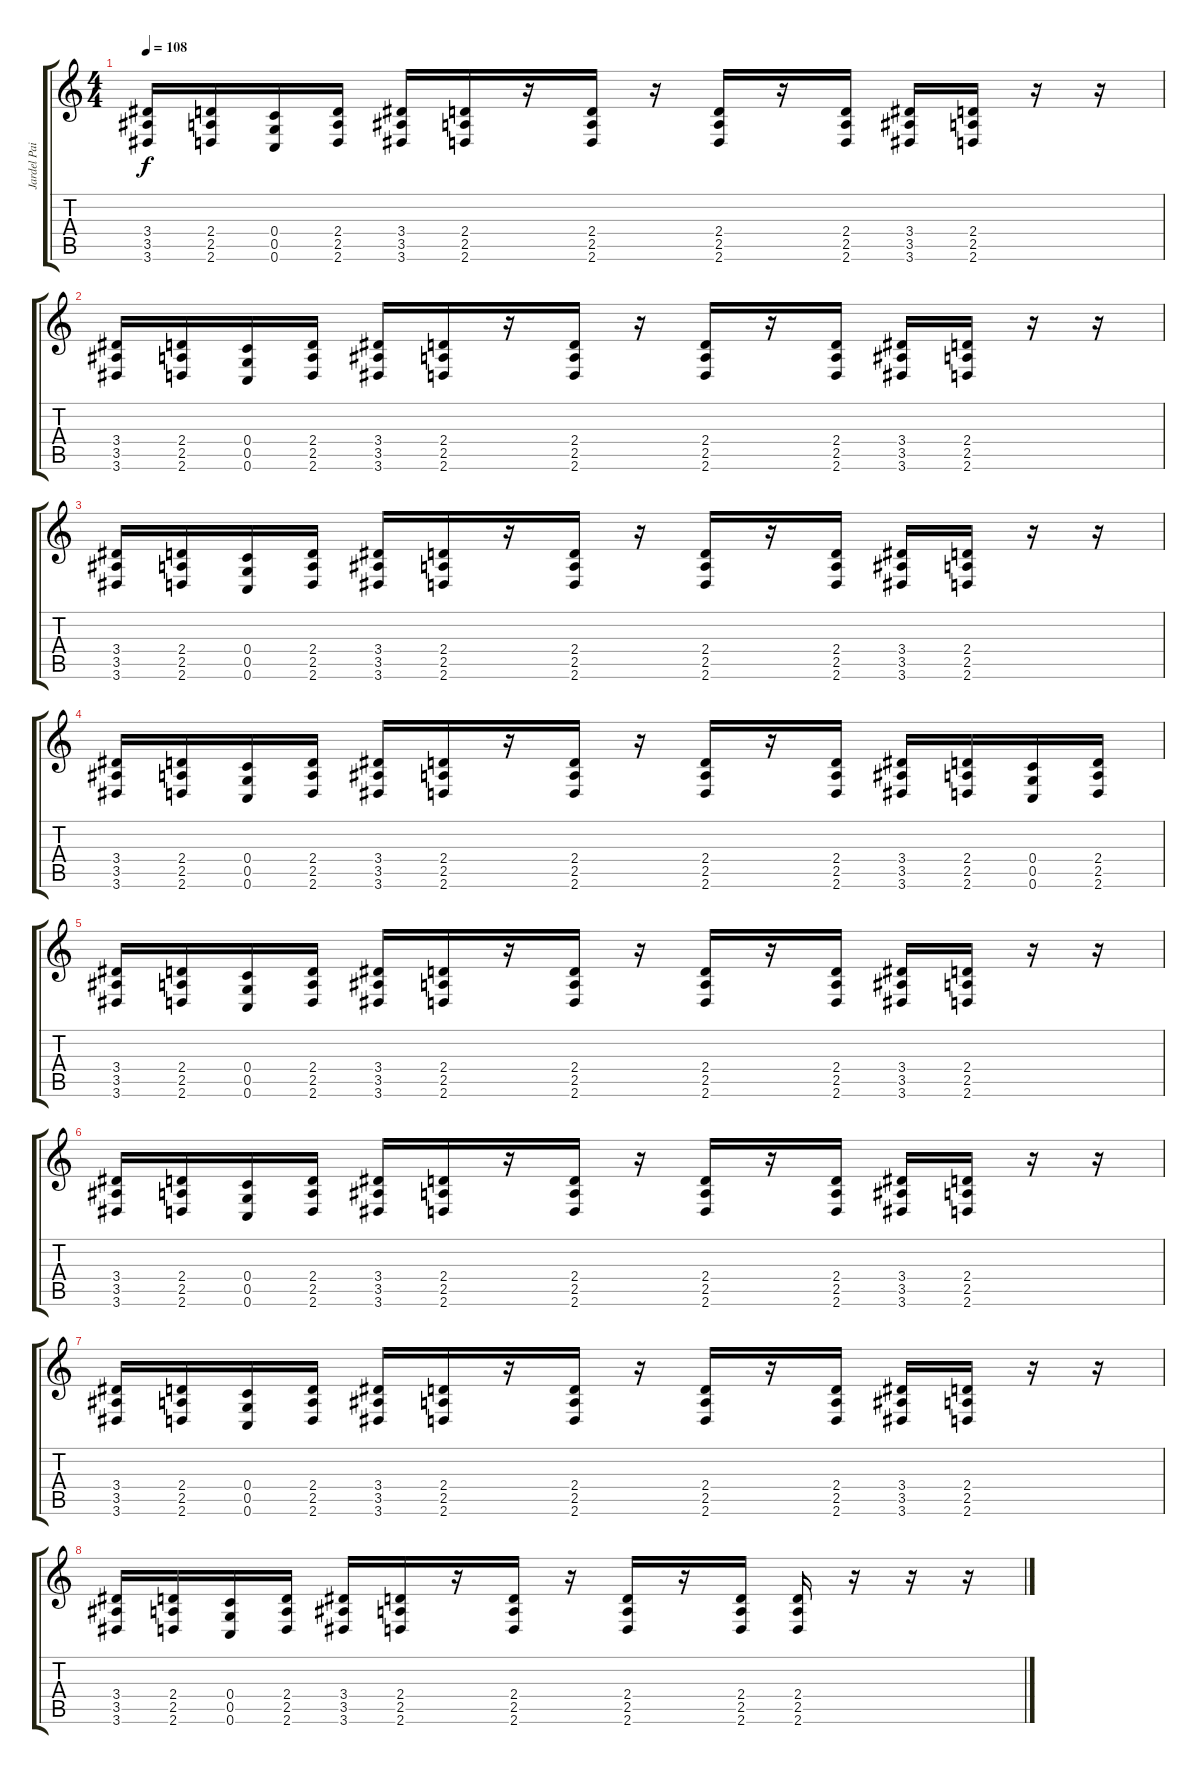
\track ("Jardel Paisante [Guitar]" "Jardel Pai") {instrument distortionguitar}
\staff {score tabs}
\tuning (D4 A3 F3 C3 G2 C2) {hide}
\ts (4 4)
\tempo 108
\clef g2
\ks c
(3.4 3.5 3.6).16{dy f volume 16 balance 0 instrument distortionguitar} (2.4 2.5 2.6).16 (0.4 0.5 0.6).16 (2.4 2.5 2.6).16 (3.4 3.5 3.6).16 (2.4 2.5 2.6).16 r.16 (2.4 2.5 2.6).16 r.16 (2.4 2.5 2.6).16 r.16 (2.4 2.5 2.6).16 (3.4 3.5 3.6).16 (2.4 2.5 2.6).16 r.16 r.16 |
(3.4 3.5 3.6).16 (2.4 2.5 2.6).16 (0.4 0.5 0.6).16 (2.4 2.5 2.6).16 (3.4 3.5 3.6).16 (2.4 2.5 2.6).16 r.16 (2.4 2.5 2.6).16 r.16 (2.4 2.5 2.6).16 r.16 (2.4 2.5 2.6).16 (3.4 3.5 3.6).16 (2.4 2.5 2.6).16 r.16 r.16 |
(3.4 3.5 3.6).16 (2.4 2.5 2.6).16 (0.4 0.5 0.6).16 (2.4 2.5 2.6).16 (3.4 3.5 3.6).16 (2.4 2.5 2.6).16 r.16 (2.4 2.5 2.6).16 r.16 (2.4 2.5 2.6).16 r.16 (2.4 2.5 2.6).16 (3.4 3.5 3.6).16 (2.4 2.5 2.6).16 r.16 r.16 |
(3.4 3.5 3.6).16 (2.4 2.5 2.6).16 (0.4 0.5 0.6).16 (2.4 2.5 2.6).16 (3.4 3.5 3.6).16 (2.4 2.5 2.6).16 r.16 (2.4 2.5 2.6).16 r.16 (2.4 2.5 2.6).16 r.16 (2.4 2.5 2.6).16 (3.4 3.5 3.6).16 (2.4 2.5 2.6).16 (0.4 0.5 0.6).16 (2.4 2.5 2.6).16 |
(3.4 3.5 3.6).16 (2.4 2.5 2.6).16 (0.4 0.5 0.6).16 (2.4 2.5 2.6).16 (3.4 3.5 3.6).16 (2.4 2.5 2.6).16 r.16 (2.4 2.5 2.6).16 r.16 (2.4 2.5 2.6).16 r.16 (2.4 2.5 2.6).16 (3.4 3.5 3.6).16 (2.4 2.5 2.6).16 r.16 r.16 |
(3.4 3.5 3.6).16 (2.4 2.5 2.6).16 (0.4 0.5 0.6).16 (2.4 2.5 2.6).16 (3.4 3.5 3.6).16 (2.4 2.5 2.6).16 r.16 (2.4 2.5 2.6).16 r.16 (2.4 2.5 2.6).16 r.16 (2.4 2.5 2.6).16 (3.4 3.5 3.6).16 (2.4 2.5 2.6).16 r.16 r.16 |
(3.4 3.5 3.6).16 (2.4 2.5 2.6).16 (0.4 0.5 0.6).16 (2.4 2.5 2.6).16 (3.4 3.5 3.6).16 (2.4 2.5 2.6).16 r.16 (2.4 2.5 2.6).16 r.16 (2.4 2.5 2.6).16 r.16 (2.4 2.5 2.6).16 (3.4 3.5 3.6).16 (2.4 2.5 2.6).16 r.16 r.16 |
(3.4 3.5 3.6).16 (2.4 2.5 2.6).16 (0.4 0.5 0.6).16 (2.4 2.5 2.6).16 (3.4 3.5 3.6).16 (2.4 2.5 2.6).16 r.16 (2.4 2.5 2.6).16 r.16 (2.4 2.5 2.6).16 r.16 (2.4 2.5 2.6).16 (2.4 2.5 2.6).16 r.16 r.16 r.16
